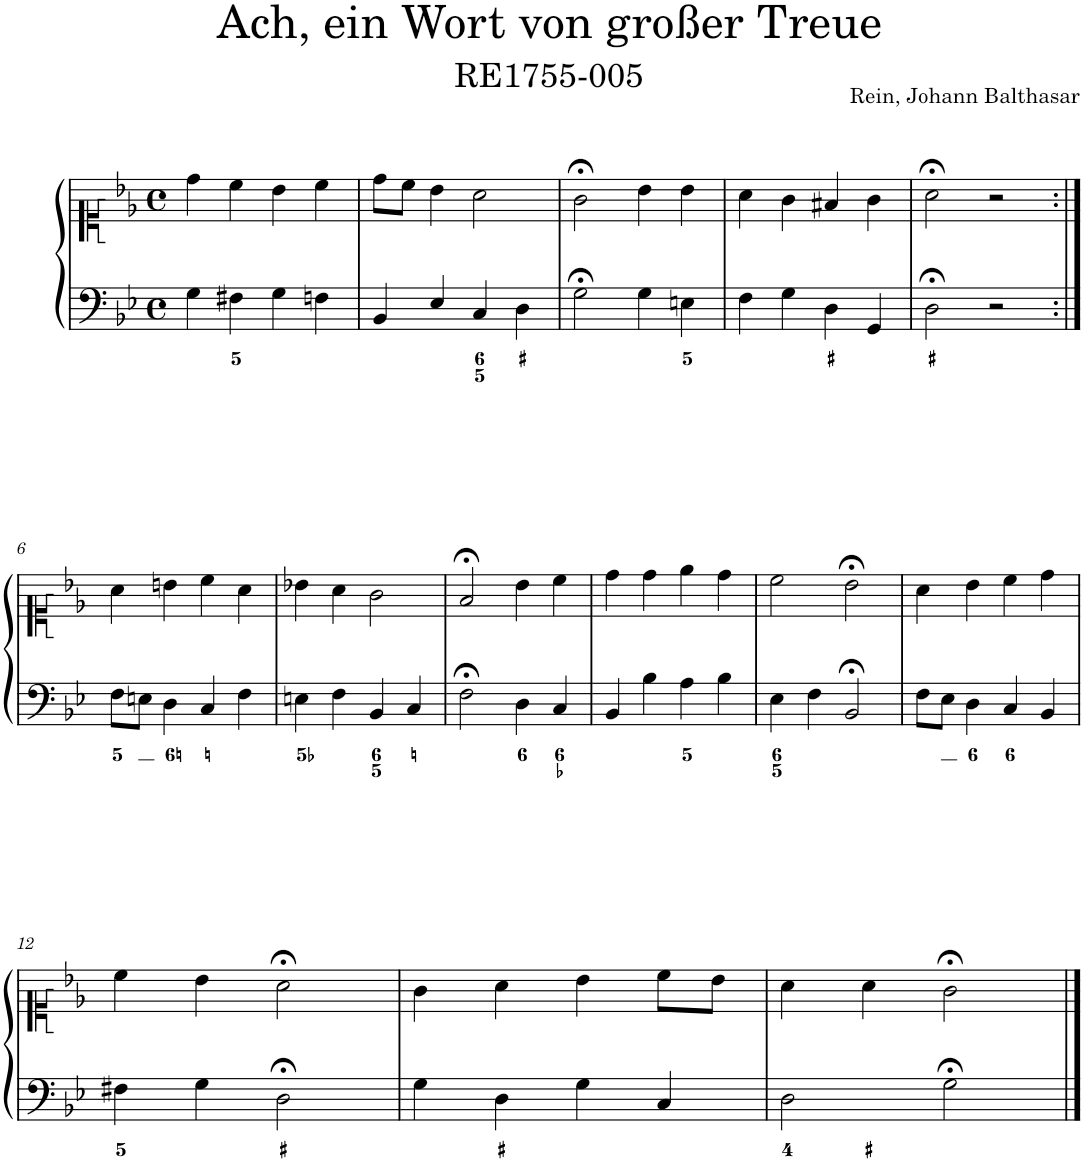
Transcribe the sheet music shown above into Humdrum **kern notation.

**kern	**kern
*part1	*part1
*staff2	*staff1
*I"Piano	*
*I'Pno.	*
*clefF4	*clefC1
*k[b-e-]	*k[b-e-]
*M4/4	*M4/4
*met(c)	*met(c)
=1	=1
4G\	4dd\
4F#X\	4cc\
4G\	4b-\
4Fn\	4cc\
=2	=2
4BB-/	8dd\L
.	8cc\J
4E-/	4b-\
4C/	2a\
4D\	.
=3	=3
2G;<\	2g;<\
4G\	4b-\
4En\	4b-\
=4	=4
4F\	4a\
4G\	4g\
4D\	4f#X/
4GG/	4g\
=5	=5
2D;<\	2a;<\
2r	2r
!!LO:LB:g=z
=6:|!	=6:|!
8F\L	4a\
8En\J	.
4D\	4bn\
4C/	4cc\
4F\	4a\
=7	=7
4En\	4b-X\
4F\	4a\
4BB-/	2g\
4C/	.
=8	=8
2F;<\	2f;</
4D\	4b-\
4C/	4cc\
=9	=9
4BB-/	4dd\
4B-\	4dd\
4A\	4ee-\
4B-\	4dd\
=10	=10
4E-\	2cc\
4F\	.
2BB-;</	2b-;<\
=11	=11
8F\L	4a\
8E-\J	.
4D\	4b-\
4C/	4cc\
4BB-/	4dd\
!!LO:LB:g=z
=12	=12
4F#X\	4cc\
4G\	4b-\
2D;<\	2a;<\
=13	=13
4G\	4g\
4D\	4a\
4G\	4b-\
4C/	8cc\L
.	8b-\J
=14	=14
2D\	4a\
.	4a\
2G;<\	2g;<\
==	==
*-	*-
